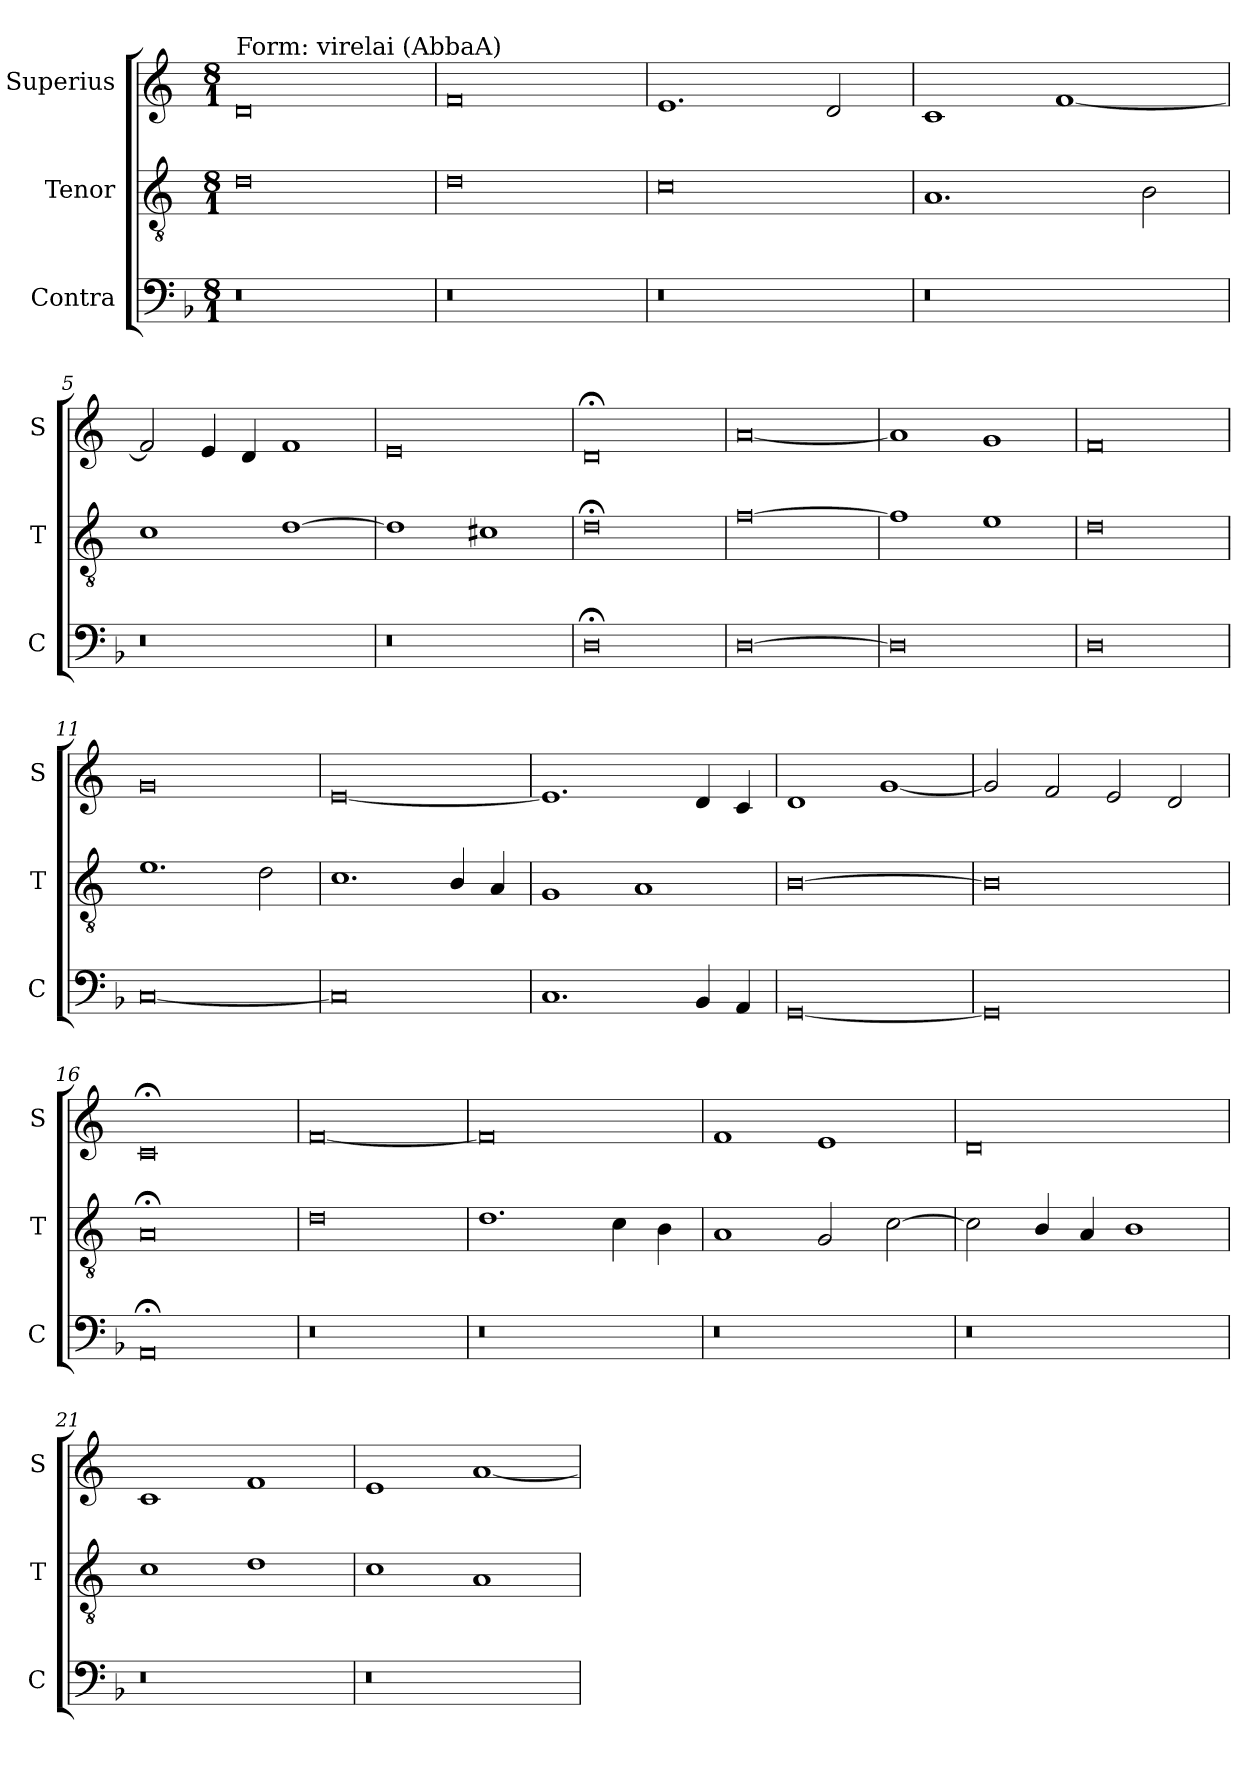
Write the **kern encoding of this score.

**kern	**kern	**kern
*part3	*part2	*part1
*staff3	*staff2	*staff1
*I"Contra	*I"Tenor	*I"Superius
*I'C	*I'T	*I'S
*clefF4	*clefGv2	*clefG2
*k[b-]	*k[]	*k[]
*M8/1	*M8/1	*M8/1
=1	=1	=1
!	!	!LO:TX:a:t=Form&colon; virelai (AbbaA)
0r	0d\	0d/
=2	=2	=2
0r	0d\	0f/
=3	=3	=3
0r	0c\	1.e/
.	.	2d/
=4	=4	=4
0r	1.A/	1c/
.	.	[1f/
.	2B\	.
=5	=5	=5
0r	1c\	2f/]
.	.	4e/
.	.	4d/
.	[1d\	1f/
=6	=6	=6
0r	1d\]	0e/
.	1c#X\	.
=7	=7	=7
0D;<\	0d;<\	0d;</
=8	=8	=8
[0D\	[0f\	[0a/
=9	=9	=9
0D\]	1f\]	1a/]
.	1e\	1g/
=10	=10	=10
0D\	0d\	0f/
=11	=11	=11
[0C	1.e\	0g/
.	2d\	.
=12	=12	=12
0C]	1.c\	[0e/
.	4B/	.
.	4A/	.
=13	=13	=13
1.C/	1G/	1.e/]
.	1A/	.
4BB-/	.	4d/
4AA/	.	4c/
=14	=14	=14
[0GG/	[0B\	1d/
.	.	[1g/
=15	=15	=15
0GG/]	0B\]	2g/]
.	.	2f/
.	.	2e/
.	.	2d/
=16	=16	=16
0AA;</	0A;</	0c;</
=17	=17	=17
0r	0d\	[0f
=18	=18	=18
0r	1.d\	0f]
.	4c\	.
.	4B\	.
=19	=19	=19
0r	1A/	1f/
.	2G/	1e/
.	[2c\	.
=20	=20	=20
0r	2c\]	0d/
.	4B/	.
.	4A/	.
.	1B\	.
=21	=21	=21
0r	1c\	1c/
.	1d\	1f/
=22	=22	=22
0r	1c\	1e/
.	1A/	[1a/
=	=	=
*-	*-	*-
